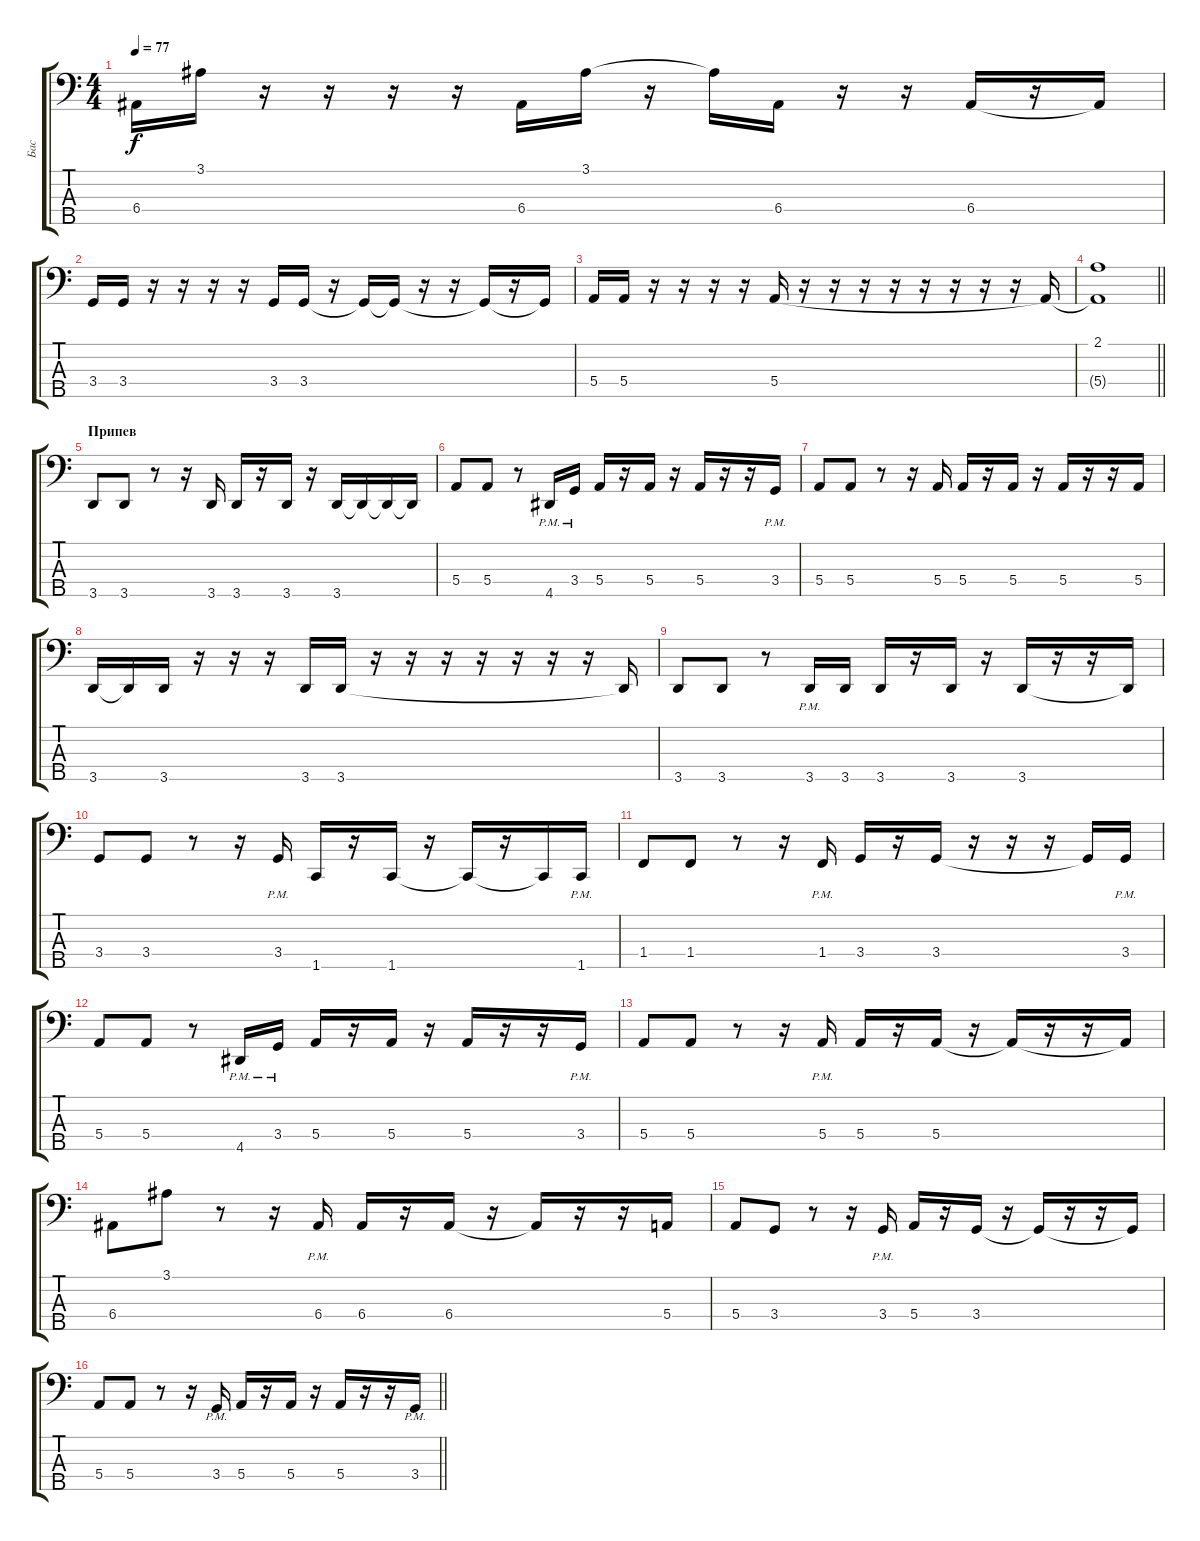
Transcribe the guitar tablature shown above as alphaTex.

\track ("Бас" "Бас") {instrument electricbassfinger}
\staff {score tabs}
\tuning (G2 D2 A1 E1 B0) {hide}
\ts (4 4)
\tempo 77
\clef f4
\ks c
6.4.16{dy f} 3.1.16 r.16 r.16 r.16 r.16 6.4.16 3.1.16 r.16 3.1{t}.16 6.4.16 r.16 r.16 6.4.16 r.16 6.4{t}.16 |
3.4.16 3.4.16 r.16 r.16 r.16 r.16 3.4.16 3.4.16 r.16 3.4{t}.16 3.4{t}.16 r.16 r.16 3.4{t}.16 r.16 3.4{t}.16 |
5.4.16 5.4.16 r.16 r.16 r.16 r.16 5.4.16 r.16 r.16 r.16 r.16 r.16 r.16 r.16 r.16 5.4{t}.16 |
\barLineRight lightlight
(2.1 5.4{t}).1 |
\section ("" "Припев")
3.5.8 3.5.8 r.8 r.16 3.5.16 3.5.16 r.16 3.5.16 r.16 3.5.16 3.5{t}.16 3.5{t}.16 3.5{t}.16 |
5.4.8 5.4.8 r.8 4.5{pm}.16 3.4{pm}.16 5.4.16 r.16 5.4.16 r.16 5.4.16 r.16 r.16 3.4{pm}.16 |
5.4.8 5.4.8 r.8 r.16 5.4.16 5.4.16 r.16 5.4.16 r.16 5.4.16 r.16 r.16 5.4.16 |
3.5.16 3.5{t}.16 3.5.16 r.16 r.16 r.16 3.5.16 3.5.16 r.16 r.16 r.16 r.16 r.16 r.16 r.16 3.5{t}.16 |
3.5.8 3.5.8 r.8 3.5{pm}.16 3.5.16 3.5.16 r.16 3.5.16 r.16 3.5.16 r.16 r.16 3.5{t}.16 |
3.4.8 3.4.8 r.8 r.16 3.4{pm}.16 1.5.16 r.16 1.5.16 r.16 1.5{t}.16 r.16 1.5{t}.16 1.5{pm}.16 |
1.4.8 1.4.8 r.8 r.16 1.4{pm}.16 3.4.16 r.16 3.4.16 r.16 r.16 r.16 3.4{t}.16 3.4{pm}.16 |
5.4.8 5.4.8 r.8 4.5{pm}.16 3.4{pm}.16 5.4.16 r.16 5.4.16 r.16 5.4.16 r.16 r.16 3.4{pm}.16 |
5.4.8 5.4.8 r.8 r.16 5.4{pm}.16 5.4.16 r.16 5.4.16 r.16 5.4{t}.16 r.16 r.16 5.4{t}.16 |
6.4.8 3.1.8 r.8 r.16 6.4{pm}.16 6.4.16 r.16 6.4.16 r.16 6.4{t}.16 r.16 r.16 5.4.16 |
5.4.8 3.4.8 r.8 r.16 3.4{pm}.16 5.4.16 r.16 3.4.16 r.16 3.4{t}.16 r.16 r.16 3.4{t}.16 |
\barLineRight lightlight
5.4.8 5.4.8 r.8 r.16 3.4{pm}.16 5.4.16 r.16 5.4.16 r.16 5.4.16 r.16 r.16 3.4{pm}.16
